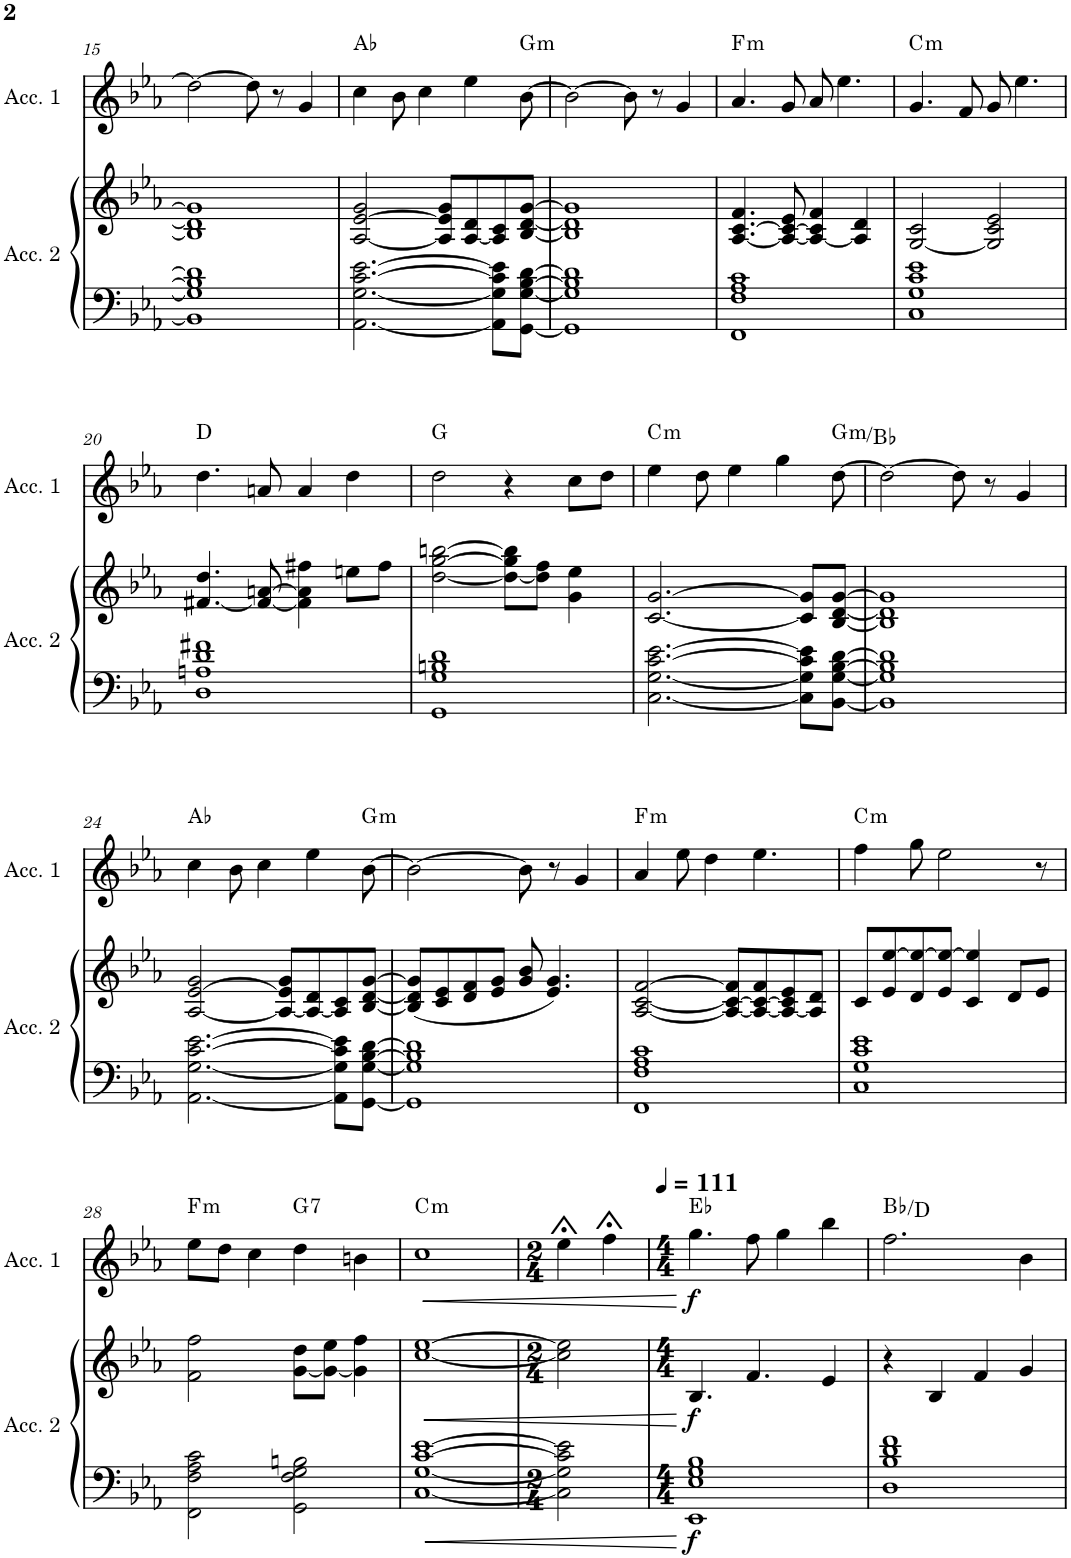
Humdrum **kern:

**kern	**kern	**dynam	**kern	**dynam	**harte
*part2	*part2	*part2	*part1	*part1	*part1
*staff3	*staff2	*staff2/3	*staff1	*staff1	*
*I"Accordion 2	*	*	*I"Accordion 1	*	*
*I'Acc. 2	*	*	*I'Acc. 1	*	*
!!LO:PB:g=z
*clefF4	*clefG2	*	*clefG2	*	*
*k[b-e-a-]	*k[b-e-a-]	*	*k[b-e-a-]	*	*
*M4/4	*M4/4	*	*M4/4	*	*
=15	=15	=15	=15	=15	=15
1BB-] 1G] 1B-] 1d]	1B-] 1d] 1g]	.	2dd\_	.	.
.	.	.	8dd\]	.	.
.	.	.	8r	.	.
.	.	.	4g/	.	.
=16	=16	=16	=16	=16	=16
[2.AA-\ [2.G\ [2.c\ [2.e-\	[2A-/ [2e-/ 2g/	.	4cc\	.	Ab:maj
.	.	.	8b-\	.	.
.	.	.	4cc\	.	.
.	8A-/] 8e-/] 8g/L	.	.	.	.
.	[8A-/ 8d/	.	4ee-\	.	.
8AA-\] 8G\] 8c\] 8e-\]L	8A-/] 8c/	.	.	.	.
!	!	!	!	!	!LO:H:kt=m
[8GG\ [8G\ [8B-\ [8d\J	[8B-/ [8d/ [8g/J	.	[8b-\	.	G:min
=17	=17	=17	=17	=17	=17
1GG] 1G] 1B-] 1d]	1B-] 1d] 1g]	.	2b-\_	.	.
.	.	.	8b-\]	.	.
.	.	.	8r	.	.
.	.	.	4g/	.	.
=18	=18	=18	=18	=18	=18
!	!	!	!	!	!LO:H:kt=m
1FF 1F 1A- 1c	[4.A-/ [4.c/ 4.f/	.	4.a-/	.	F:min
.	8A-/_ 8c/_ 8e-/	.	8g/	.	.
.	4A-/_ 4c/] 4f/	.	8a-/	.	.
.	.	.	4.ee-\	.	.
.	4A-/] 4d/	.	.	.	.
=19	=19	=19	=19	=19	=19
!	!	!	!	!	!LO:H:kt=m
1C 1G 1c 1e-	[2G/ 2c/	.	4.g/	.	C:min
.	.	.	8f/	.	.
.	2G/] 2c/ 2e-/	.	8g/	.	.
.	.	.	4.ee-\	.	.
!!LO:LB:g=z
=20	=20	=20	=20	=20	=20
1D 1An 1d 1f#X	[4.f#X/ 4.dd/	.	4.dd\	.	D:maj
.	8f#/_ [8an/	.	8an/	.	.
.	4f#\] 4a\] 4ff#X\	.	4a/	.	.
.	8een\L	.	4dd\	.	.
.	8ff#\J	.	.	.	.
=21	=21	=21	=21	=21	=21
1GG 1G 1Bn 1d	[2dd\ [2gg\ [2bbn\	.	2dd\	.	G:maj
.	8dd\_ 8gg\] 8bb\]L	.	4r	.	.
.	8dd\] 8ff\J	.	.	.	.
.	4g\ 4ee-\	.	8cc\L	.	.
.	.	.	8dd\J	.	.
=22	=22	=22	=22	=22	=22
!	!	!	!	!	!LO:H:kt=m
[2.C\ [2.G\ [2.c\ [2.e-\	[2.c/ [2.g/	.	4ee-\	.	C:min
.	.	.	8dd\	.	.
.	.	.	4ee-\	.	.
.	.	.	4gg\	.	.
8C\] 8G\] 8c\] 8e-\]L	8c/] 8g/]L	.	.	.	.
!	!	!	!	!	!LO:H:kt=m
[8BB-\ [8G\ [8B-\ [8d\J	[8B-/ [8d/ [8g/J	.	[8dd\	.	G:min/b3
=23	=23	=23	=23	=23	=23
1BB-] 1G] 1B-] 1d]	1B-] 1d] 1g]	.	2dd\_	.	.
.	.	.	8dd\]	.	.
.	.	.	8r	.	.
.	.	.	4g/	.	.
!!LO:LB:g=z
=24	=24	=24	=24	=24	=24
[2.AA-\ [2.G\ [2.c\ [2.e-\	[2A-/ [2e-/ 2g/	.	4cc\	.	Ab:maj
.	.	.	8b-\	.	.
.	.	.	4cc\	.	.
.	8A-/_ 8e-/] 8g/L	.	.	.	.
.	8A-/_ 8d/	.	4ee-\	.	.
8AA-\] 8G\] 8c\] 8e-\]L	8A-/] 8c/	.	.	.	.
!	!	!	!	!	!LO:H:kt=m
[8GG\ [8G\ [8B-\ [8d\J	[8B-/ [8d/ [8g/J	.	[8b-\	.	G:min
=25	=25	=25	=25	=25	=25
1GG] 1G] 1B-] 1d]	(8B-/] 8d/] 8g/]L	.	2b-\_	.	.
.	8c/ 8e-/	.	.	.	.
.	8d/ 8f/	.	.	.	.
.	8e-/ 8g/J	.	.	.	.
.	8g/ 8b-/	.	8b-\]	.	.
.	4.e-/ 4.g/)	.	8r	.	.
.	.	.	4g/	.	.
=26	=26	=26	=26	=26	=26
!	!	!	!	!	!LO:H:kt=m
1FF 1F 1A- 1c	[2A-/ [2c/ [2f/	.	4a-/	.	F:min
.	.	.	8ee-\	.	.
.	.	.	4dd\	.	.
.	8A-/_ 8c/_ 8f/]L	.	.	.	.
.	8A-/_ 8c/_ 8f/	.	4.ee-\	.	.
.	8A-/_ 8c/] 8e-/	.	.	.	.
.	8A-/] 8d/J	.	.	.	.
=27	=27	=27	=27	=27	=27
!	!	!	!	!	!LO:H:kt=m
1C 1G 1c 1e-	8c/L	.	4ff\	.	C:min
.	8e-/ [8ee-/	.	.	.	.
.	8d/ 8ee-/_	.	8gg\	.	.
.	8e-/ 8ee-/_J	.	2ee-\	.	.
.	4c/ 4ee-/]	.	.	.	.
.	8d/L	.	.	.	.
.	8e-/J	.	8r	.	.
!!LO:LB:g=z
=28	=28	=28	=28	=28	=28
!	!	!	!	!	!LO:H:kt=m
2FF\ 2F\ 2A-\ 2c\	2f\ 2ff\	.	8ee-\L	.	F:min
.	.	.	8dd\J	.	.
.	.	.	4cc\	.	.
!	!	!	!	!	!LO:H:kt=7
2GG\ 2F\ 2G\ 2Bn\	[8g\ 8dd\L	.	4dd\	.	G:7
.	8g\_ 8ee-\J	.	.	.	.
.	4g\] 4ff\	.	4bn\	.	.
=29	=29	=29	=29	=29	=29
!	!	!LO:HP:b	!	!LO:HP:b	!LO:H:kt=m
[1C [1G [1c [1e-	[1cc [1ee-	<	1cc	<	C:min
=30	=30	=30	=30	=30	=30
*M2/4	*M2/4	*	*M2/4	*	*
2C\] 2G\] 2c\] 2e-\]	2cc\] 2ee-\]	.	4ee-;<\	.	.
.	.	.	4ff;<\	.	.
.	.	[	.	[	.
=31	=31	=31	=31	=31	=31
*M4/4	*M4/4	*	*M4/4	*	*
*	*	*	*MM111	*	*
!	!	!LO:DY:b=2	!	!	!
!	!	!LO:DY:n=1:b	!	!LO:DY:b	!
1EE- 1E- 1G 1B-	4.B-/	f f	4.gg\	f	Eb:maj
.	4.f/	.	8ff\	.	.
.	.	.	4gg\	.	.
.	4e-/	.	4bb-\	.	.
=32	=32	=32	=32	=32	=32
1D 1B- 1d 1f	4r	.	2.ff\	.	Bb:maj/3
.	4B-/	.	.	.	.
.	4f/	.	.	.	.
.	4g/	.	4b-\	.	.
=	=	=	=	=	=
*-	*-	*-	*-	*-	*-
